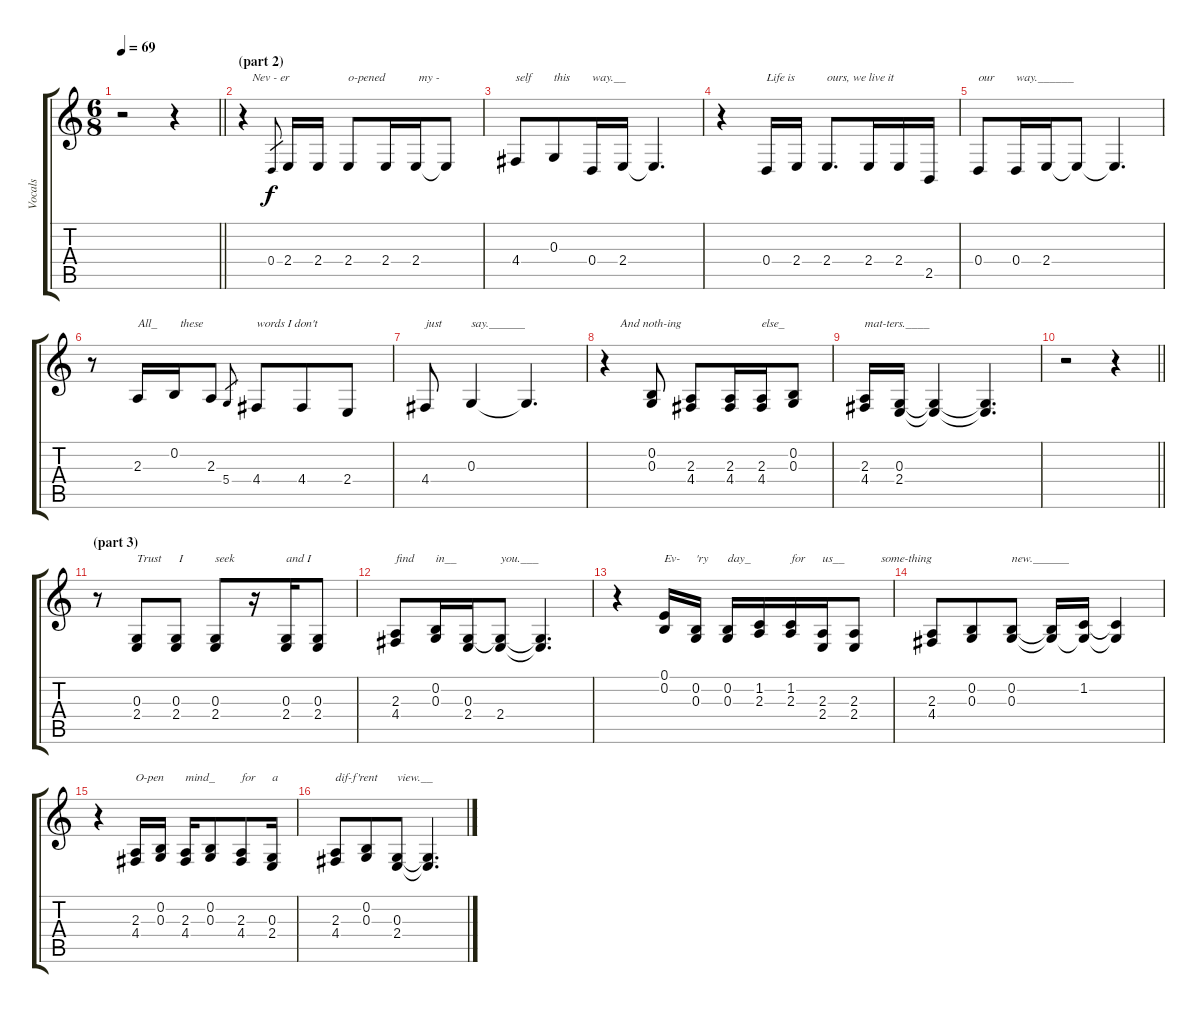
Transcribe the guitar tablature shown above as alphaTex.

\track ("Vocals" "Vocals") {instrument violin}
\staff {score tabs}
\tuning (E4 B3 G3 D3 A2 E2) {hide}
\ts (6 8)
\tempo 69
\clef g2
\barLineRight lightlight
\ks c
r.2{dy f} r.4 |
\section ("" "(part 2)")
r.4{txt "   Nev - er"} 0.4.8{gr} 2.4.16 2.4.16 2.4.8{txt "o-pened"} 2.4.16 2.4.16{txt " my -"} 2.4{t}.8 |
4.4.8{txt "self"} 0.3.8{txt "this"} 0.4.16{txt "way.__"} 2.4.16 2.4{t}.4{d} |
r.4 0.4.16{txt "Life is"} 2.4.16 2.4.8{d txt "ours, we live it"} 2.4.16 2.4.16 2.5.16 |
0.4.8{txt "our"} 0.4.16{txt "way.______"} 2.4.16 2.4{t}.8 2.4{t}.4{d} |
r.8 2.3.16{txt "All_"} 0.2.16{txt "  these"} 2.3.8 5.4.8{gr} 4.4.8{txt "words I don't"} 4.4.8 2.4.8 |
4.4.8{txt "just"} 0.3.4{txt "say.______"} 0.3{t}.4{d} |
r.4{txt "     And noth-ing"} (0.2 0.3).8 (2.3 4.4).8 (2.3 4.4).16 (2.3 4.4).16{txt "else_"} (0.2 0.3).8 |
(2.3 4.4).16{txt "mat-ters.____"} (0.3 2.4).16 (0.3{t} 2.4{t}).4 (0.3{t} 2.4{t}).4{d} |
\barLineRight lightlight
r.2 r.4 |
\section ("" "(part 3)")
r.8 (0.3 2.4).8{txt "Trust"} (0.3 2.4).8{txt " I"} (0.3 2.4).8{txt "seek"} r.16 (0.3 2.4).16{txt "and I"} (0.3 2.4).8 |
(2.3 4.4).8{txt "find"} (0.2 0.3).16{txt "in__"} (0.3 2.4).16 (0.3{t} 2.4).8{txt "you.___"} (0.3{t} 2.4{t}).4{d} |
r.4 (0.1 0.2).16{txt "Ev-"} (0.2 0.3).16{txt "'ry"} (0.2 0.3).16{txt "day_"} (1.2 2.3).16 (1.2 2.3).16{txt "for"} (2.3 2.4).16{txt "us__"} (2.3 2.4).8{txt "         some-thing"} |
(2.3 4.4).8 (0.2 0.3).8 (0.2 0.3).8{txt "new.______"} (0.2{t} 0.3{t}).16 (1.2 0.3{t}).16 (1.2{t} 0.3{t}).4 |
r.4 (2.3 4.4).16{txt "O-pen"} (0.2 0.3).16 (2.3 4.4).16{txt "mind_"} (0.2 0.3).8 (2.3 4.4).8{txt "for"} (0.3 2.4).16{txt "a"} |
(2.3 4.4).8{txt "dif-f'rent"} (0.2 0.3).8 (0.3 2.4).8{txt "view.__"} (0.3{t} 2.4{t}).4{d}
